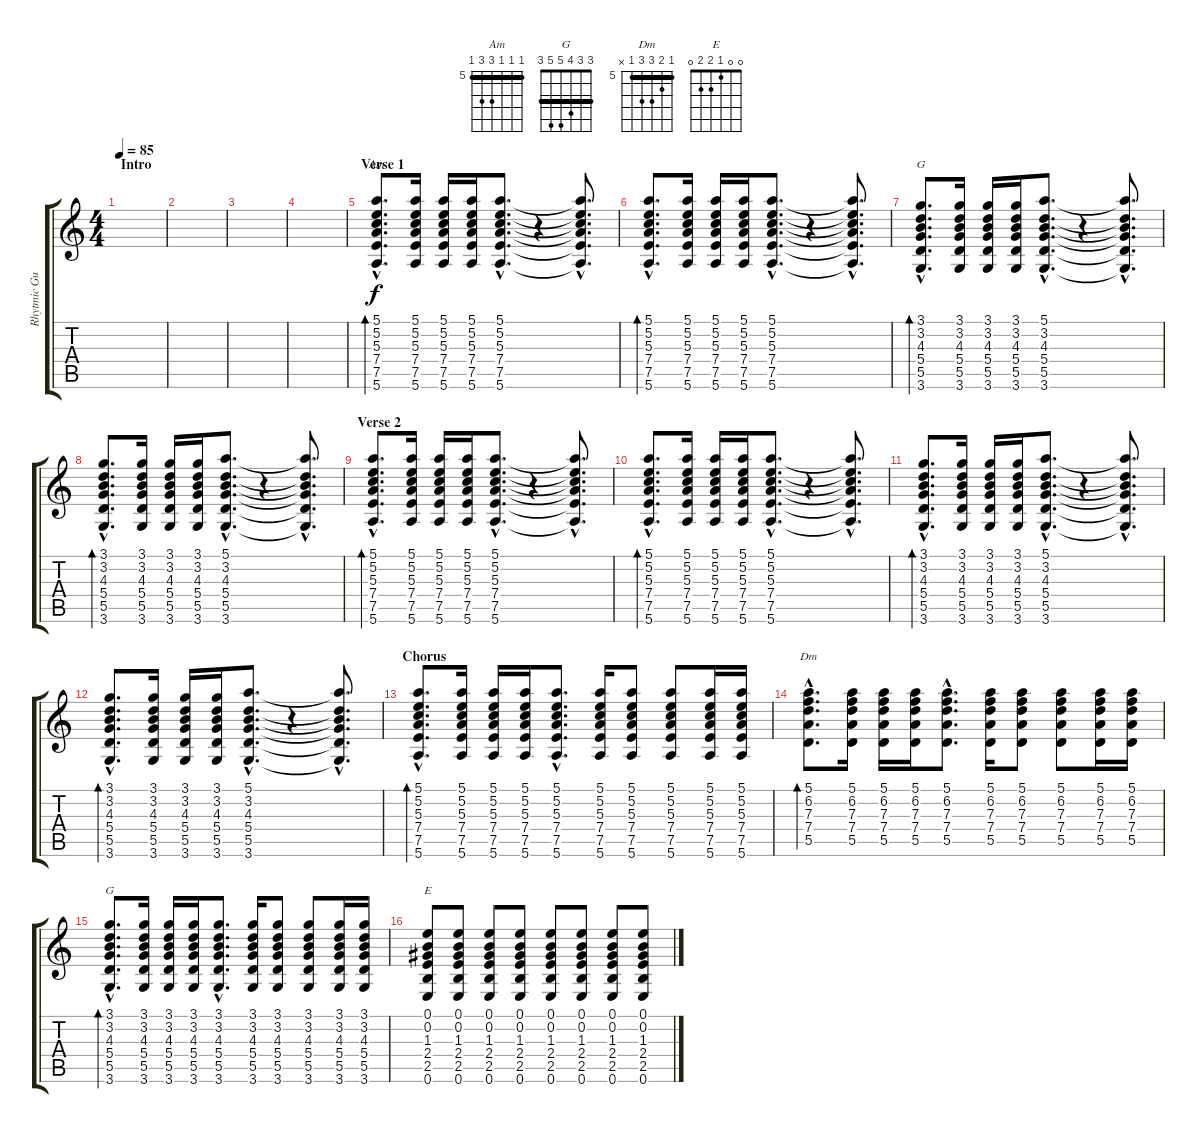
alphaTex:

\track ("Rhytmic Guitar" "Rhytmic Gu") {instrument acousticguitarsteel}
\staff {score tabs}
\tuning (E4 B3 G3 D3 A2 E2) {hide}
\chord ("Am" 5 5 5 7 7 5) {firstfret 5 barre 5}
\chord ("G" 3 0 0 0 2 3)
\chord ("Dm" 5 6 7 7 5 x) {firstfret 5 barre 5}
\chord ("G" 3 3 4 5 5 3) {barre 3}
\chord ("E" 0 0 1 2 2 0)
\ts (4 4)
\section ("" "Intro")
\tempo 85
\clef g2
\ks c
|
|
|
|
\section ("" "Verse 1")
(5.1{hac} 5.2{hac} 5.3{hac} 7.4{hac} 7.5{hac} 5.6{hac}).8{d bd 60 ch "Am"} (5.1 5.2 5.3 7.4 7.5 5.6).16 (5.1 5.2 5.3 7.4 7.5 5.6).16 (5.1 5.2 5.3 7.4 7.5 5.6).16 (5.1{hac} 5.2{hac} 5.3{hac} 7.4{hac} 7.5{hac} 5.6{hac}).8{d} r.4 (5.1{hac t} 5.2{hac t} 5.3{hac t} 7.4{hac t} 7.5{hac t} 5.6{hac t}).8{d} |
(5.1{hac} 5.2{hac} 5.3{hac} 7.4{hac} 7.5{hac} 5.6{hac}).8{d bd 60} (5.1 5.2 5.3 7.4 7.5 5.6).16 (5.1 5.2 5.3 7.4 7.5 5.6).16 (5.1 5.2 5.3 7.4 7.5 5.6).16 (5.1{hac} 5.2{hac} 5.3{hac} 7.4{hac} 7.5{hac} 5.6{hac}).8{d} r.4 (5.1{hac t} 5.2{hac t} 5.3{hac t} 7.4{hac t} 7.5{hac t} 5.6{hac t}).8{d} |
(3.1{hac} 3.2{hac} 4.3{hac} 5.4{hac} 5.5{hac} 3.6{hac}).8{d bd 60 ch "G"} (3.1 3.2 4.3 5.4 5.5 3.6).16 (3.1 3.2 4.3 5.4 5.5 3.6).16 (3.1 3.2 4.3 5.4 5.5 3.6).16 (5.1{hac} 3.2{hac} 4.3{hac} 5.4{hac} 5.5{hac} 3.6{hac}).8{d} r.4 (5.1{hac t} 3.2{hac t} 4.3{hac t} 5.4{hac t} 5.5{hac t} 3.6{hac t}).8{d} |
(3.1{hac} 3.2{hac} 4.3{hac} 5.4{hac} 5.5{hac} 3.6{hac}).8{d bd 60} (3.1 3.2 4.3 5.4 5.5 3.6).16 (3.1 3.2 4.3 5.4 5.5 3.6).16 (3.1 3.2 4.3 5.4 5.5 3.6).16 (5.1{hac} 3.2{hac} 4.3{hac} 5.4{hac} 5.5{hac} 3.6{hac}).8{d} r.4 (5.1{hac t} 3.2{hac t} 4.3{hac t} 5.4{hac t} 5.5{hac t} 3.6{hac t}).8{d} |
\section ("" "Verse 2")
(5.1{hac} 5.2{hac} 5.3{hac} 7.4{hac} 7.5{hac} 5.6{hac}).8{d bd 60} (5.1 5.2 5.3 7.4 7.5 5.6).16 (5.1 5.2 5.3 7.4 7.5 5.6).16 (5.1 5.2 5.3 7.4 7.5 5.6).16 (5.1{hac} 5.2{hac} 5.3{hac} 7.4{hac} 7.5{hac} 5.6{hac}).8{d} r.4 (5.1{hac t} 5.2{hac t} 5.3{hac t} 7.4{hac t} 7.5{hac t} 5.6{hac t}).8{d} |
(5.1{hac} 5.2{hac} 5.3{hac} 7.4{hac} 7.5{hac} 5.6{hac}).8{d bd 60} (5.1 5.2 5.3 7.4 7.5 5.6).16 (5.1 5.2 5.3 7.4 7.5 5.6).16 (5.1 5.2 5.3 7.4 7.5 5.6).16 (5.1{hac} 5.2{hac} 5.3{hac} 7.4{hac} 7.5{hac} 5.6{hac}).8{d} r.4 (5.1{hac t} 5.2{hac t} 5.3{hac t} 7.4{hac t} 7.5{hac t} 5.6{hac t}).8{d} |
(3.1{hac} 3.2{hac} 4.3{hac} 5.4{hac} 5.5{hac} 3.6{hac}).8{d bd 60} (3.1 3.2 4.3 5.4 5.5 3.6).16 (3.1 3.2 4.3 5.4 5.5 3.6).16 (3.1 3.2 4.3 5.4 5.5 3.6).16 (5.1{hac} 3.2{hac} 4.3{hac} 5.4{hac} 5.5{hac} 3.6{hac}).8{d} r.4 (5.1{hac t} 3.2{hac t} 4.3{hac t} 5.4{hac t} 5.5{hac t} 3.6{hac t}).8{d} |
(3.1{hac} 3.2{hac} 4.3{hac} 5.4{hac} 5.5{hac} 3.6{hac}).8{d bd 60} (3.1 3.2 4.3 5.4 5.5 3.6).16 (3.1 3.2 4.3 5.4 5.5 3.6).16 (3.1 3.2 4.3 5.4 5.5 3.6).16 (5.1{hac} 3.2{hac} 4.3{hac} 5.4{hac} 5.5{hac} 3.6{hac}).8{d} r.4 (5.1{hac t} 3.2{hac t} 4.3{hac t} 5.4{hac t} 5.5{hac t} 3.6{hac t}).8{d} |
\section ("" "Chorus")
(5.1{hac} 5.2{hac} 5.3{hac} 7.4{hac} 7.5{hac} 5.6{hac}).8{d bd 60} (5.1 5.2 5.3 7.4 7.5 5.6).16 (5.1 5.2 5.3 7.4 7.5 5.6).16 (5.1 5.2 5.3 7.4 7.5 5.6).16 (5.1{hac} 5.2{hac} 5.3{hac} 7.4{hac} 7.5{hac} 5.6{hac}).8{d} (5.1 5.2 5.3 7.4 7.5 5.6).16 (5.1 5.2 5.3 7.4 7.5 5.6).8 (5.1 5.2 5.3 7.4 7.5 5.6).8 (5.1 5.2 5.3 7.4 7.5 5.6).16 (5.1 5.2 5.3 7.4 7.5 5.6).16 |
(5.1{hac} 6.2{hac} 7.3{hac} 7.4{hac} 5.5{hac}).8{d bd 60 ch "Dm"} (5.1 6.2 7.3 7.4 5.5).16 (5.1 6.2 7.3 7.4 5.5).16 (5.1 6.2 7.3 7.4 5.5).16 (5.1{hac} 6.2{hac} 7.3{hac} 7.4{hac} 5.5{hac}).8{d} (5.1 6.2 7.3 7.4 5.5).16 (5.1 6.2 7.3 7.4 5.5).8 (5.1 6.2 7.3 7.4 5.5).8 (5.1 6.2 7.3 7.4 5.5).16 (5.1 6.2 7.3 7.4 5.5).16 |
(3.1{hac} 3.2{hac} 4.3{hac} 5.4{hac} 5.5{hac} 3.6{hac}).8{d bd 60 ch "G"} (3.1 3.2 4.3 5.4 5.5 3.6).16 (3.1 3.2 4.3 5.4 5.5 3.6).16 (3.1 3.2 4.3 5.4 5.5 3.6).16 (3.1{hac} 3.2{hac} 4.3{hac} 5.4{hac} 5.5{hac} 3.6{hac}).8{d} (3.1 3.2 4.3 5.4 5.5 3.6).16 (3.1 3.2 4.3 5.4 5.5 3.6).8 (3.1 3.2 4.3 5.4 5.5 3.6).8 (3.1 3.2 4.3 5.4 5.5 3.6).16 (3.1 3.2 4.3 5.4 5.5 3.6).16 |
(0.1 0.2 1.3 2.4 2.5 0.6).8{ch "E"} (0.1 0.2 1.3 2.4 2.5 0.6).8 (0.1 0.2 1.3 2.4 2.5 0.6).8 (0.1 0.2 1.3 2.4 2.5 0.6).8 (0.1 0.2 1.3 2.4 2.5 0.6).8 (0.1 0.2 1.3 2.4 2.5 0.6).8 (0.1 0.2 1.3 2.4 2.5 0.6).8 (0.1 0.2 1.3 2.4 2.5 0.6).8
